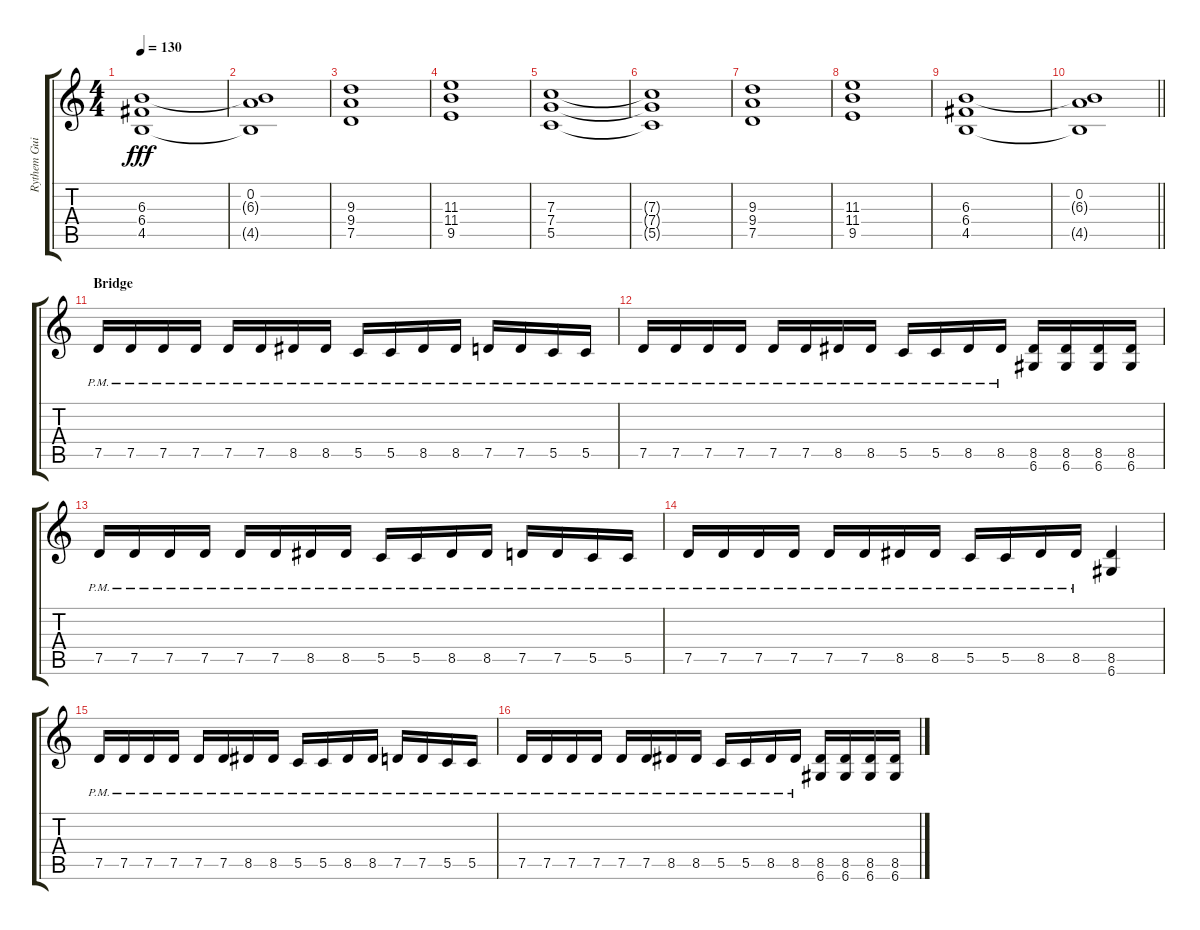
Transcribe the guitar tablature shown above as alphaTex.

\track ("Rythem Guitar" "Rythem Gui") {instrument distortionguitar}
\staff {score tabs}
\tuning (D4 A3 F3 C3 G2 D2) {hide}
\ts (4 4)
\tempo 130
\clef g2
\ks c
(6.3 6.4 4.5).1{dy fff} |
(0.2 6.3{t} 4.5{t}).1 |
(9.3 9.4 7.5).1 |
(11.3 11.4 9.5).1 |
(7.3 7.4 5.5).1 |
(7.3{t} 7.4{t} 5.5{t}).1 |
(9.3 9.4 7.5).1 |
(11.3 11.4 9.5).1 |
(6.3 6.4 4.5).1 |
\barLineRight lightlight
(0.2 6.3{t} 4.5{t}).1 |
\section ("" "Bridge")
7.5{pm}.16 7.5{pm}.16 7.5{pm}.16 7.5{pm}.16 7.5{pm}.16 7.5{pm}.16 8.5{pm}.16 8.5{pm}.16 5.5{pm}.16 5.5{pm}.16 8.5{pm}.16 8.5{pm}.16 7.5{pm}.16 7.5{pm}.16 5.5{pm}.16 5.5{pm}.16 |
7.5{pm}.16 7.5{pm}.16 7.5{pm}.16 7.5{pm}.16 7.5{pm}.16 7.5{pm}.16 8.5{pm}.16 8.5{pm}.16 5.5{pm}.16 5.5{pm}.16 8.5{pm}.16 8.5{pm}.16 (8.5 6.6).16 (8.5 6.6).16 (8.5 6.6).16 (8.5 6.6).16 |
7.5{pm}.16 7.5{pm}.16 7.5{pm}.16 7.5{pm}.16 7.5{pm}.16 7.5{pm}.16 8.5{pm}.16 8.5{pm}.16 5.5{pm}.16 5.5{pm}.16 8.5{pm}.16 8.5{pm}.16 7.5{pm}.16 7.5{pm}.16 5.5{pm}.16 5.5{pm}.16 |
7.5{pm}.16 7.5{pm}.16 7.5{pm}.16 7.5{pm}.16 7.5{pm}.16 7.5{pm}.16 8.5{pm}.16 8.5{pm}.16 5.5{pm}.16 5.5{pm}.16 8.5{pm}.16 8.5{pm}.16 (8.5 6.6).4 |
7.5{pm}.16 7.5{pm}.16 7.5{pm}.16 7.5{pm}.16 7.5{pm}.16 7.5{pm}.16 8.5{pm}.16 8.5{pm}.16 5.5{pm}.16 5.5{pm}.16 8.5{pm}.16 8.5{pm}.16 7.5{pm}.16 7.5{pm}.16 5.5{pm}.16 5.5{pm}.16 |
7.5{pm}.16 7.5{pm}.16 7.5{pm}.16 7.5{pm}.16 7.5{pm}.16 7.5{pm}.16 8.5{pm}.16 8.5{pm}.16 5.5{pm}.16 5.5{pm}.16 8.5{pm}.16 8.5{pm}.16 (8.5 6.6).16 (8.5 6.6).16 (8.5 6.6).16 (8.5 6.6).16
